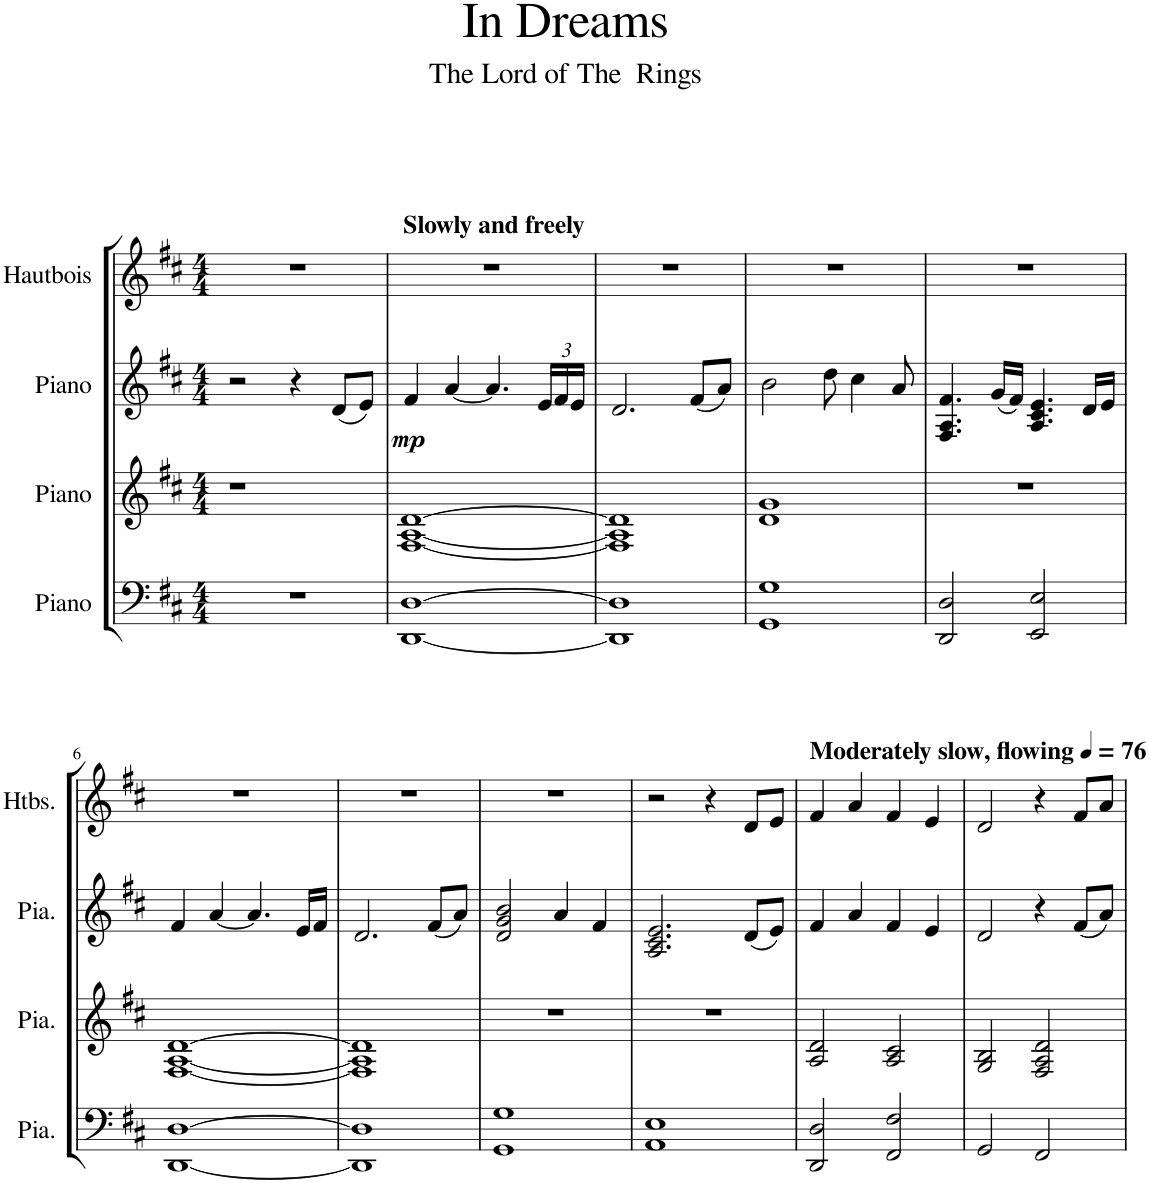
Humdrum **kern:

**kern	**kern	**kern	**dynam	**kern
*part4	*part3	*part2	*part2	*part1
*staff4	*staff3	*staff2	*staff2	*staff1
*I"Piano	*I"Piano	*I"Piano	*	*I"Hautbois
*I'Pia.	*I'Pia.	*I'Pia.	*	*I'Htbs.
*clefF4	*clefG2	*clefG2	*	*clefG2
*k[f#c#]	*k[f#c#]	*k[f#c#]	*	*k[f#c#]
*M4/4	*M4/4	*M4/4	*	*M4/4
=1	=1	=1	=1	=1
1r	1r	2r	.	1r
.	.	4r	.	.
.	.	(8d/L	.	.
.	.	8e/J)	.	.
=2	=2	=2	=2	=2
!	!	!	!	!LO:TX:a:B:t=Slowly and freely
!	!	!	!LO:DY:b	!
[1DD [1D	[1F# [1A [1d	4f#/	mp	1r
.	.	[4a/	.	.
.	.	4.a/]	.	.
*	*	*Xbrackettup	*	*
.	.	24e/LL	.	.
.	.	24f#/	.	.
.	.	24e/JJ	.	.
=3	=3	=3	=3	=3
1DD] 1D]	1F#] 1A] 1d]	2.d/	.	1r
.	.	(8f#/L	.	.
.	.	8a/J)	.	.
=4	=4	=4	=4	=4
1GG 1G	1d 1g	2b\	.	1r
.	.	8dd\	.	.
.	.	4cc#\	.	.
.	.	8a/	.	.
=5	=5	=5	=5	=5
2DD/ 2D/	1r	4.F#/ 4.A/ 4.f#/	.	1r
.	.	(16g/LL	.	.
.	.	16f#/JJ)	.	.
2EE/ 2E/	.	4.A/ 4.c#/ 4.e/	.	.
.	.	16d/LL	.	.
.	.	16e/JJ	.	.
!!LO:LB:g=z
=6	=6	=6	=6	=6
[1DD [1D	[1F# [1A [1d	4f#/	.	1r
.	.	[4a/	.	.
.	.	4.a/]	.	.
.	.	16e/LL	.	.
.	.	16f#/JJ	.	.
=7	=7	=7	=7	=7
1DD] 1D]	1F#] 1A] 1d]	2.d/	.	1r
.	.	(8f#/L	.	.
.	.	8a/J)	.	.
=8	=8	=8	=8	=8
1GG 1G	1r	2d/ 2g/ 2b/	.	1r
.	.	4a/	.	.
.	.	4f#/	.	.
=9	=9	=9	=9	=9
1AA 1E	1r	2.A/ 2.c#/ 2.e/	.	2r
.	.	.	.	4r
.	.	(8d/L	.	8d/L
.	.	8e/J)	.	8e/J
=10	=10	=10	=10	=10
*	*	*	*	*MM76
!	!	!	!	!LO:TX:a:B:t=Moderately slow, flowing
2DD/ 2D/	2A/ 2d/	4f#/	.	4f#/
.	.	4a/	.	4a/
2FF#/ 2F#/	2A/ 2c#/	4f#/	.	4f#/
.	.	4e/	.	4e/
=11	=11	=11	=11	=11
2GG/	2G/ 2B/	2d/	.	2d/
2FF#/	2F#/ 2A/ 2d/	4r	.	4r
.	.	(8f#/L	.	8f#/L
.	.	8a/J)	.	8a/J
=	=	=	=	=
*-	*-	*-	*-	*-
